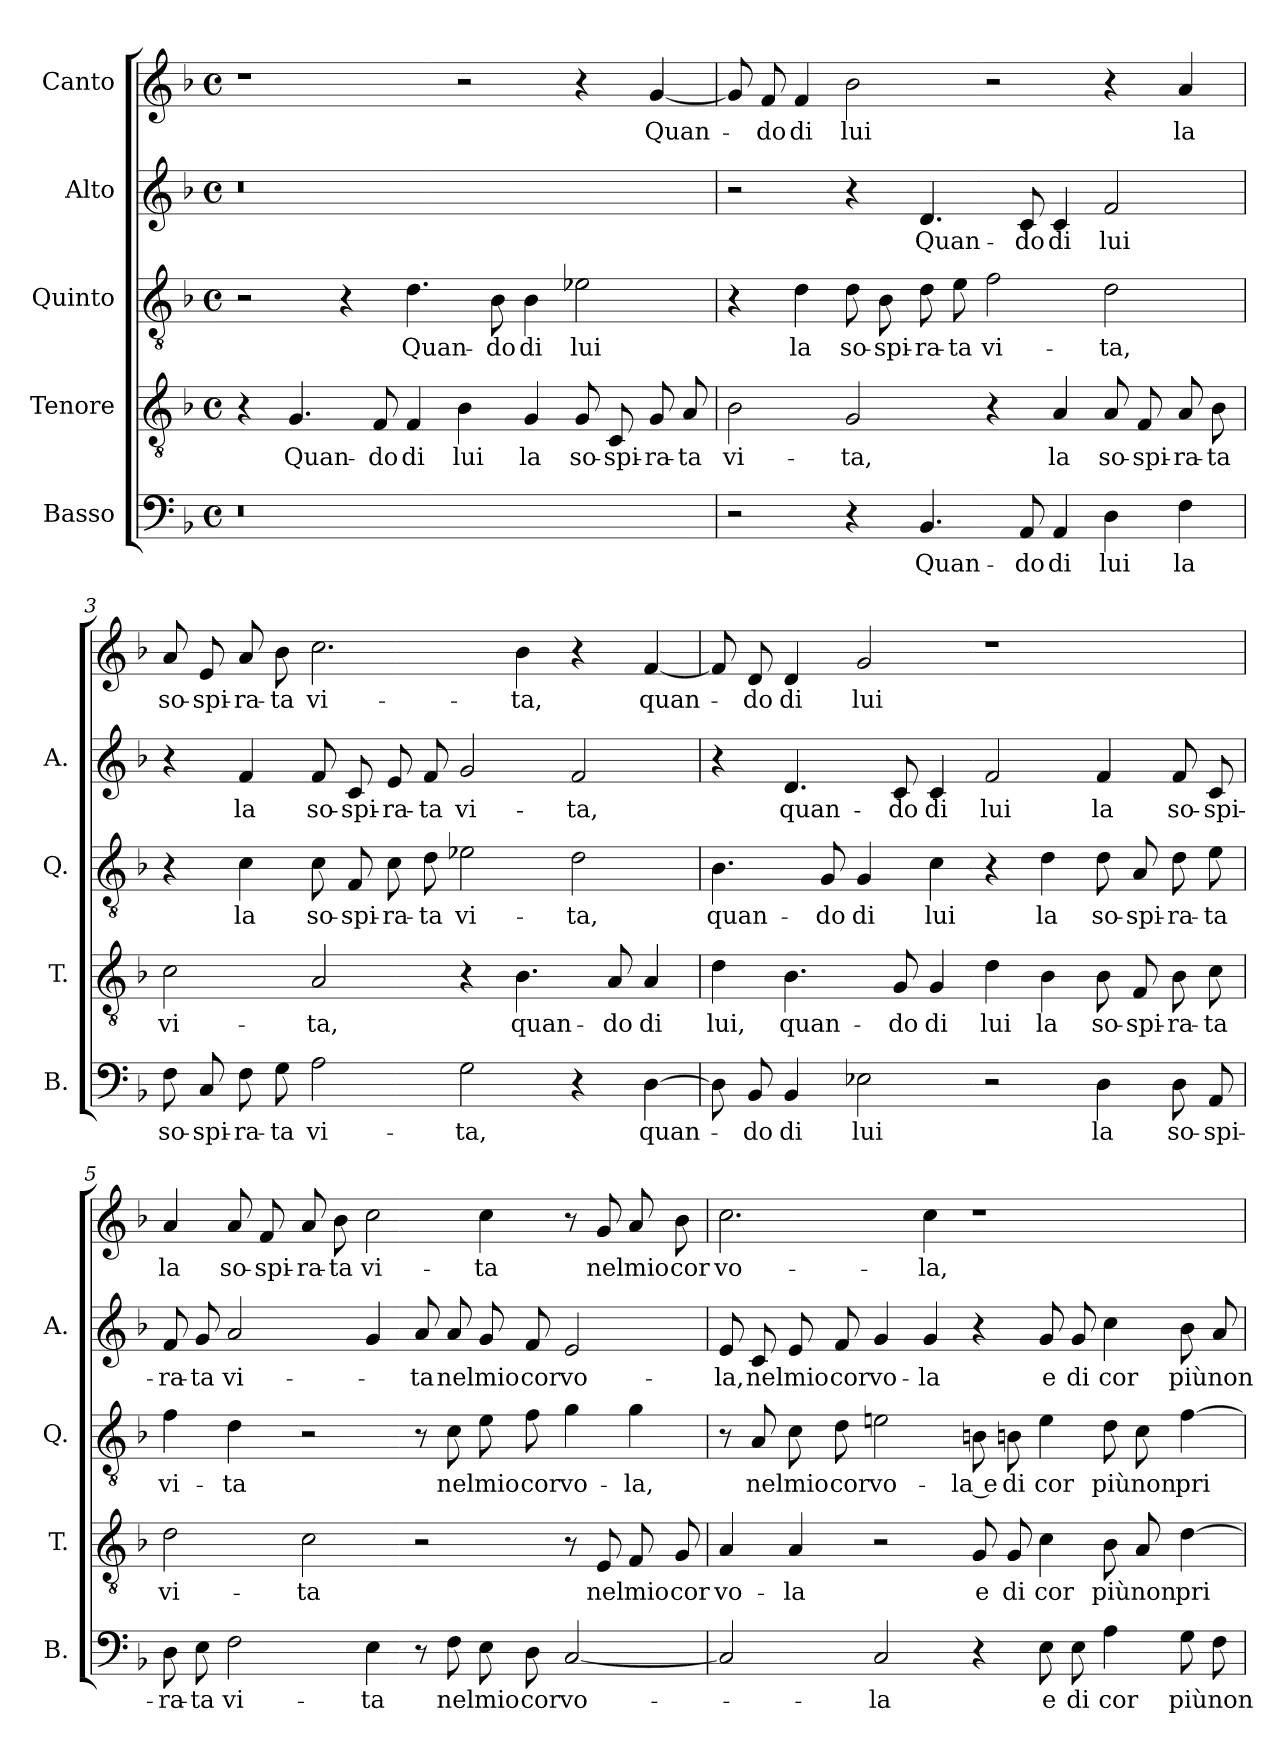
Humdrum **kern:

**kern	**text	**kern	**text	**kern	**text	**kern	**text	**kern	**text
*part5	*part5	*part4	*part4	*part3	*part3	*part2	*part2	*part1	*part1
*staff5	*staff5	*staff4	*staff4	*staff3	*staff3	*staff2	*staff2	*staff1	*staff1
*I"Basso	*	*I"Tenore	*	*I"Quinto	*	*I"Alto	*	*I"Canto	*
*I'B.	*	*I'T.	*	*I'Q.	*	*I'A.	*	*	*
*clefF4	*	*clefGv2	*	*clefGv2	*	*clefG2	*	*clefG2	*
*k[b-]	*	*k[b-]	*	*k[b-]	*	*k[b-]	*	*k[b-]	*
*F:	*	*F:	*	*F:	*	*F:	*	*F:	*
*M4/4	*	*M4/4	*	*M4/4	*	*M4/4	*	*M4/4	*
*met(c)	*	*met(c)	*	*met(c)	*	*met(c)	*	*met(c)	*
=1	=1	=1	=1	=1	=1	=1	=1	=1	=1
!LO:N:vis=0	!	!	!	!	!	!LO:N:vis=0	!	!	!
1r	.	4r	.	2r	.	1r	.	1r	.
.	.	4.G/	Quan-	.	.	.	.	.	.
.	.	.	.	4r	.	.	.	.	.
.	.	8F/	-do	.	.	.	.	.	.
.	.	4F/	di	4.d\	Quan-	.	.	.	.
1ryy	.	4B-\	lui	.	.	1ryy	.	2r	.
.	.	.	.	8B-\	-do	.	.	.	.
.	.	4G/	la	4B-\	di	.	.	.	.
.	.	8G/	so-	2e-X\	lui	.	.	4r	.
.	.	8C/	-spi-	.	.	.	.	.	.
.	.	8G/	-ra-	.	.	.	.	[4g/	Quan-
.	.	8A/	-ta	.	.	.	.	.	.
=2	=2	=2	=2	=2	=2	=2	=2	=2	=2
2r	.	2B-\	vi-	4r	.	2r	.	8g/]	.
.	.	.	.	.	.	.	.	8f/	-do
.	.	.	.	4d\	la	.	.	4f/	di
4r	.	2G/	-ta,	8d\	so-	4r	.	2b-\	lui
.	.	.	.	8B-\	-spi-	.	.	.	.
4.BB-/	Quan-	.	.	8d\	-ra-	4.d/	Quan-	.	.
.	.	.	.	8e\	-ta	.	.	.	.
.	.	4r	.	2f\	vi-	.	.	2r	.
8AA/	-do	.	.	.	.	8c/	-do	.	.
4AA/	di	4A/	la	.	.	4c/	di	.	.
4D\	lui	8A/	so-	2d\	-ta,	2f/	lui	4r	.
.	.	8F/	-spi-	.	.	.	.	.	.
4F\	la	8A/	-ra-	.	.	.	.	4a/	la
.	.	8B-\	-ta	.	.	.	.	.	.
=3	=3	=3	=3	=3	=3	=3	=3	=3	=3
8F\	so-	2c\	vi-	4r	.	4r	.	8a/	so-
8C/	-spi-	.	.	.	.	.	.	8e/	-spi-
8F\	-ra-	.	.	4c\	la	4f/	la	8a/	-ra-
8G\	-ta	.	.	.	.	.	.	8b-\	-ta
2A\	vi-	2A/	-ta,	8c\	so-	8f/	so-	2.cc\	vi-
.	.	.	.	8F/	-spi-	8c/	-spi-	.	.
.	.	.	.	8c\	-ra-	8e/	-ra-	.	.
.	.	.	.	8d\	-ta	8f/	-ta	.	.
2G\	-ta,	4r	.	2e-X\	vi-	2g/	vi-	.	.
.	.	4.B-\	quan-	.	.	.	.	4b-\	-ta,
4r	.	.	.	2d\	-ta,	2f/	-ta,	4r	.
.	.	8A/	-do	.	.	.	.	.	.
[4D\	quan-	4A/	di	.	.	.	.	[4f/	quan-
=4	=4	=4	=4	=4	=4	=4	=4	=4	=4
8D\]	.	4d\	lui,	4.B-\	quan-	4r	.	8f/]	.
8BB-/	-do	.	.	.	.	.	.	8d/	-do
4BB-/	di	4.B-\	quan-	.	.	4.d/	quan-	4d/	di
.	.	.	.	8G/	-do	.	.	.	.
2E-X\	lui	.	.	4G/	di	.	.	2g/	lui
.	.	8G/	-do	.	.	8c/	-do	.	.
.	.	4G/	di	4c\	lui	4c/	di	.	.
2r	.	4d\	lui	4r	.	2f/	lui	1r	.
.	.	4B-\	la	4d\	la	.	.	.	.
4D\	la	8B-\	so-	8d\	so-	4f/	la	.	.
.	.	8F/	-spi-	8A/	-spi-	.	.	.	.
8D\	so-	8B-\	-ra-	8d\	-ra-	8f/	so-	.	.
8AA/	-spi-	8c\	-ta	8e\	-ta	8c/	-spi-	.	.
=5	=5	=5	=5	=5	=5	=5	=5	=5	=5
8D\	-ra-	2d\	vi-	4f\	vi-	8f/	-ra-	4a/	la
8E\	-ta	.	.	.	.	8g/	-ta	.	.
2F\	vi-	.	.	4d\	-ta	2a/	vi-	8a/	so-
.	.	.	.	.	.	.	.	8f/	-spi-
.	.	2c\	-ta	2r	.	.	.	8a/	-ra-
.	.	.	.	.	.	.	.	8b-\	-ta
4E\	-ta	.	.	.	.	4g/	.	2cc\	vi-
8r	.	2r	.	8r	.	8a/	-ta	.	.
8F\	nel	.	.	8c\	nel	8a/	nel	.	.
8E\	mio	.	.	8e\	mio	8g/	mio	4cc\	-ta
8D\	cor	.	.	8f\	cor	8f/	cor	.	.
[2C/	vo-	8r	.	4g\	vo-	2e/	vo-	8r	.
.	.	8E/	nel	.	.	.	.	8g/	nel
.	.	8F/	mio	4g\	-la,	.	.	8a/	mio
.	.	8G/	cor	.	.	.	.	8b-\	cor
=6	=6	=6	=6	=6	=6	=6	=6	=6	=6
2C/]	.	4A/	vo-	8r	.	8e/	-la,	2.cc\	vo-
.	.	.	.	8A/	nel	8c/	nel	.	.
.	.	4A/	-la	8c\	mio	8e/	mio	.	.
.	.	.	.	8d\	cor	8f/	cor	.	.
2C/	-la	2r	.	2en\	vo-	4g/	vo-	.	.
.	.	.	.	.	.	4g/	-la	4cc\	-la,
4r	.	8G/	e	8Bn\	-la e	4r	.	1r	.
.	.	8G/	di	8Bn\	di	.	.	.	.
8E\	e	4c\	cor	4e\	cor	8g/	e	.	.
8E\	di	.	.	.	.	8g/	di	.	.
4A\	cor	8B-\	più	8d\	più	4cc\	cor	.	.
.	.	8A/	non	8c\	non	.	.	.	.
8G\	più	[4d\	pri-	[4f\	pri-	8b-\	più	.	.
8F\	non	.	.	.	.	8a/	non	.	.
=	=	=	=	=	=	=	=	=	=
*-	*-	*-	*-	*-	*-	*-	*-	*-	*-
